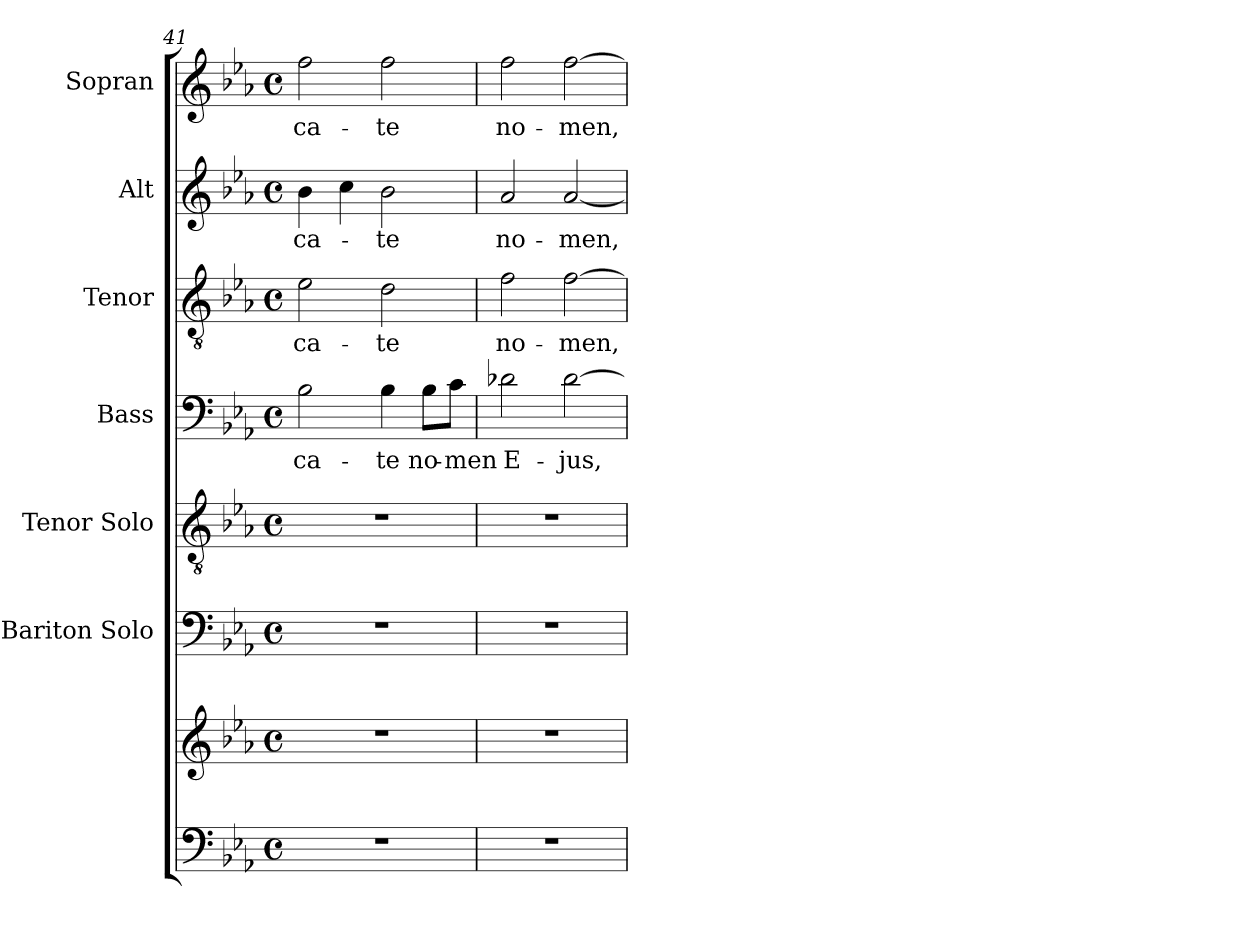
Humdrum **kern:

**kern	**kern	**kern	**kern	**kern	**text	**kern	**text	**kern	**text	**kern	**text
*part7	*part7	*part6	*part5	*part4	*part4	*part3	*part3	*part2	*part2	*part1	*part1
*staff8	*staff7	*staff6	*staff5	*staff4	*staff4	*staff3	*staff3	*staff2	*staff2	*staff1	*staff1
*	*	*I"Bariton Solo	*I"Tenor Solo	*I"Bass	*	*I"Tenor	*	*I"Alt	*	*I"Sopran	*
*	*	*	*	*I'B.	*	*I'T.	*	*I'A.	*	*I'S.	*
*clefF4	*clefG2	*clefF4	*clefGv2	*clefF4	*	*clefGv2	*	*clefG2	*	*clefG2	*
*k[b-e-a-]	*k[b-e-a-]	*k[b-e-a-]	*k[b-e-a-]	*k[b-e-a-]	*	*k[b-e-a-]	*	*k[b-e-a-]	*	*k[b-e-a-]	*
*E-:	*E-:	*E-:	*E-:	*E-:	*	*E-:	*	*E-:	*	*E-:	*
*M4/4	*M4/4	*M4/4	*M4/4	*M4/4	*	*M4/4	*	*M4/4	*	*M4/4	*
*met(c)	*met(c)	*met(c)	*met(c)	*met(c)	*	*met(c)	*	*met(c)	*	*met(c)	*
=41	=41	=41	=41	=41	=41	=41	=41	=41	=41	=41	=41
!	!	!	!	!	!LO:LY:b	!	!LO:LY:b	!	!LO:LY:b	!	!LO:LY:b
1r	1r	1r	1r	2B-\	-ca-	2e-\	-ca-	4b-\	-ca-	2ff\	-ca-
.	.	.	.	.	.	.	.	4cc\	.	.	.
!	!	!	!	!	!LO:LY:b	!	!LO:LY:b	!	!LO:LY:b	!	!LO:LY:b
.	.	.	.	4B-\	-te	2d\	-te	2b-\	-te	2ff\	-te
!	!	!	!	!	!LO:LY:b	!	!	!	!	!	!
.	.	.	.	8B-\L	no-	.	.	.	.	.	.
!	!	!	!	!	!LO:LY:b	!	!	!	!	!	!
.	.	.	.	8c\J	-men	.	.	.	.	.	.
=42	=42	=42	=42	=42	=42	=42	=42	=42	=42	=42	=42
!	!	!	!	!	!LO:LY:b	!	!LO:LY:b	!	!LO:LY:b	!	!LO:LY:b
1r	1r	1r	1r	2d-X\	E-	2f\	no-	2a-/	no-	2ff\	no-
!	!	!	!	!	!LO:LY:b	!	!LO:LY:b	!	!LO:LY:b	!	!LO:LY:b
.	.	.	.	[2d-\	-jus,	[2f\	-men,	[2a-/	-men,	[2ff\	-men,
=	=	=	=	=	=	=	=	=	=	=	=
*-	*-	*-	*-	*-	*-	*-	*-	*-	*-	*-	*-
